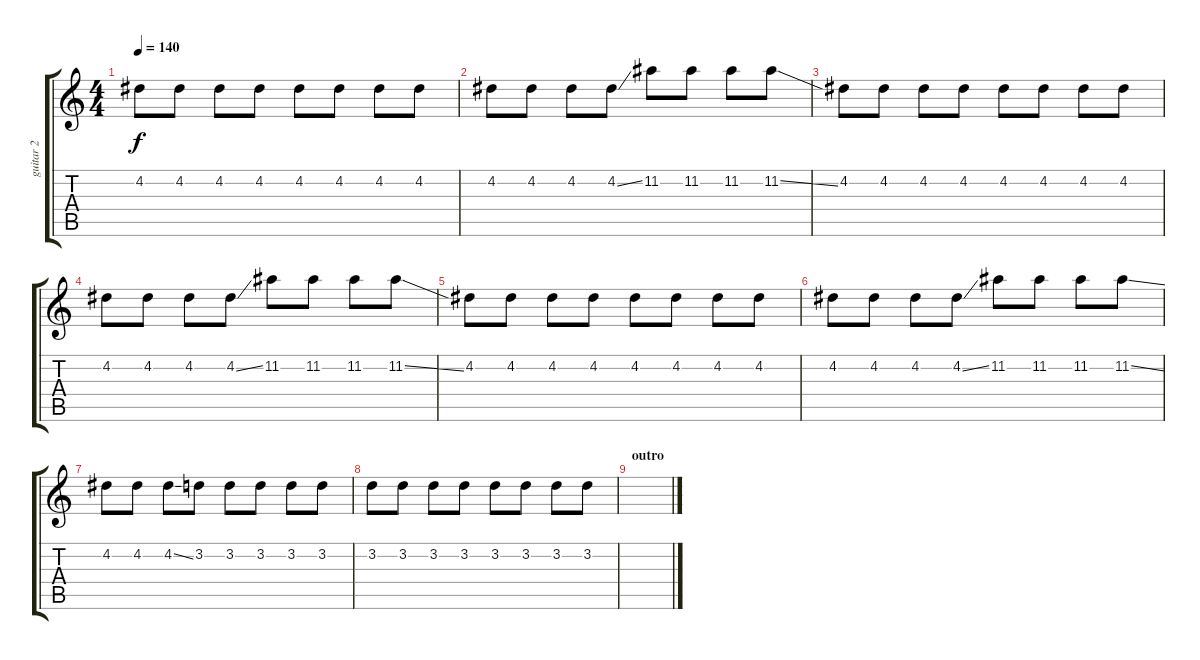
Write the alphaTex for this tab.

\track ("guitar 2" "guitar 2") {instrument overdrivenguitar}
\staff {score tabs}
\tuning (E4 B3 G3 D3 A2 E2) {hide}
\ts (4 4)
\tempo 140
\clef g2
\ks c
4.2.8{dy f} 4.2.8 4.2.8 4.2.8 4.2.8 4.2.8 4.2.8 4.2.8 |
4.2.8 4.2.8 4.2.8 4.2{ss}.8 11.2.8 11.2.8 11.2.8 11.2{ss}.8 |
4.2.8 4.2.8 4.2.8 4.2.8 4.2.8 4.2.8 4.2.8 4.2.8 |
4.2.8 4.2.8 4.2.8 4.2{ss}.8 11.2.8 11.2.8 11.2.8 11.2{ss}.8 |
4.2.8 4.2.8 4.2.8 4.2.8 4.2.8 4.2.8 4.2.8 4.2.8 |
4.2.8 4.2.8 4.2.8 4.2{ss}.8 11.2.8 11.2.8 11.2.8 11.2{ss}.8 |
4.2.8 4.2.8 4.2{ss}.8 3.2.8 3.2.8 3.2.8 3.2.8 3.2.8 |
3.2.8 3.2.8 3.2.8 3.2.8 3.2.8 3.2.8 3.2.8 3.2.8 |
\section ("" "outro")
